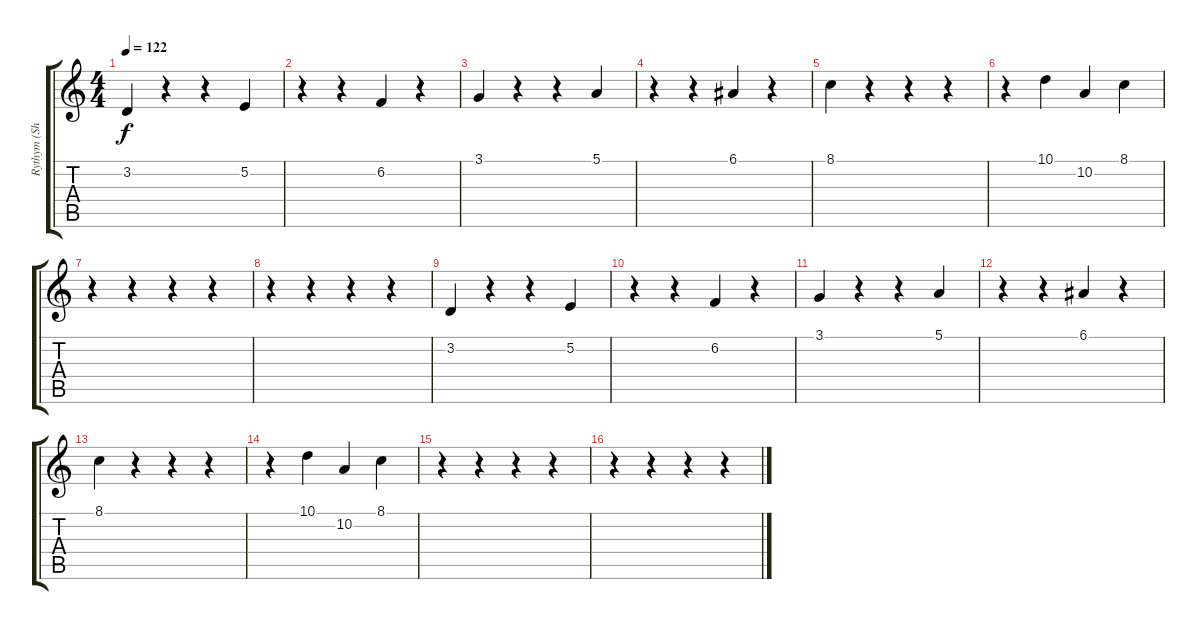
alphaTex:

\track ("Rythym (Shamisen)" "Rythym (Sh") {instrument shamisen}
\staff {score tabs}
\tuning (E4 B3 G3 D3 A2 E2) {hide}
\ts (4 4)
\tempo 122
\clef g2
\ks c
3.2.4{dy f} r.4 r.4 5.2.4 |
r.4 r.4 6.2.4 r.4 |
3.1.4 r.4 r.4 5.1.4 |
r.4 r.4 6.1.4 r.4 |
8.1.4 r.4 r.4 r.4 |
r.4 10.1.4 10.2.4 8.1.4 |
r.4 r.4 r.4 r.4 |
r.4 r.4 r.4 r.4 |
3.2.4 r.4 r.4 5.2.4 |
r.4 r.4 6.2.4 r.4 |
3.1.4 r.4 r.4 5.1.4 |
r.4 r.4 6.1.4 r.4 |
8.1.4 r.4 r.4 r.4 |
r.4 10.1.4 10.2.4 8.1.4 |
r.4 r.4 r.4 r.4 |
r.4 r.4 r.4 r.4
